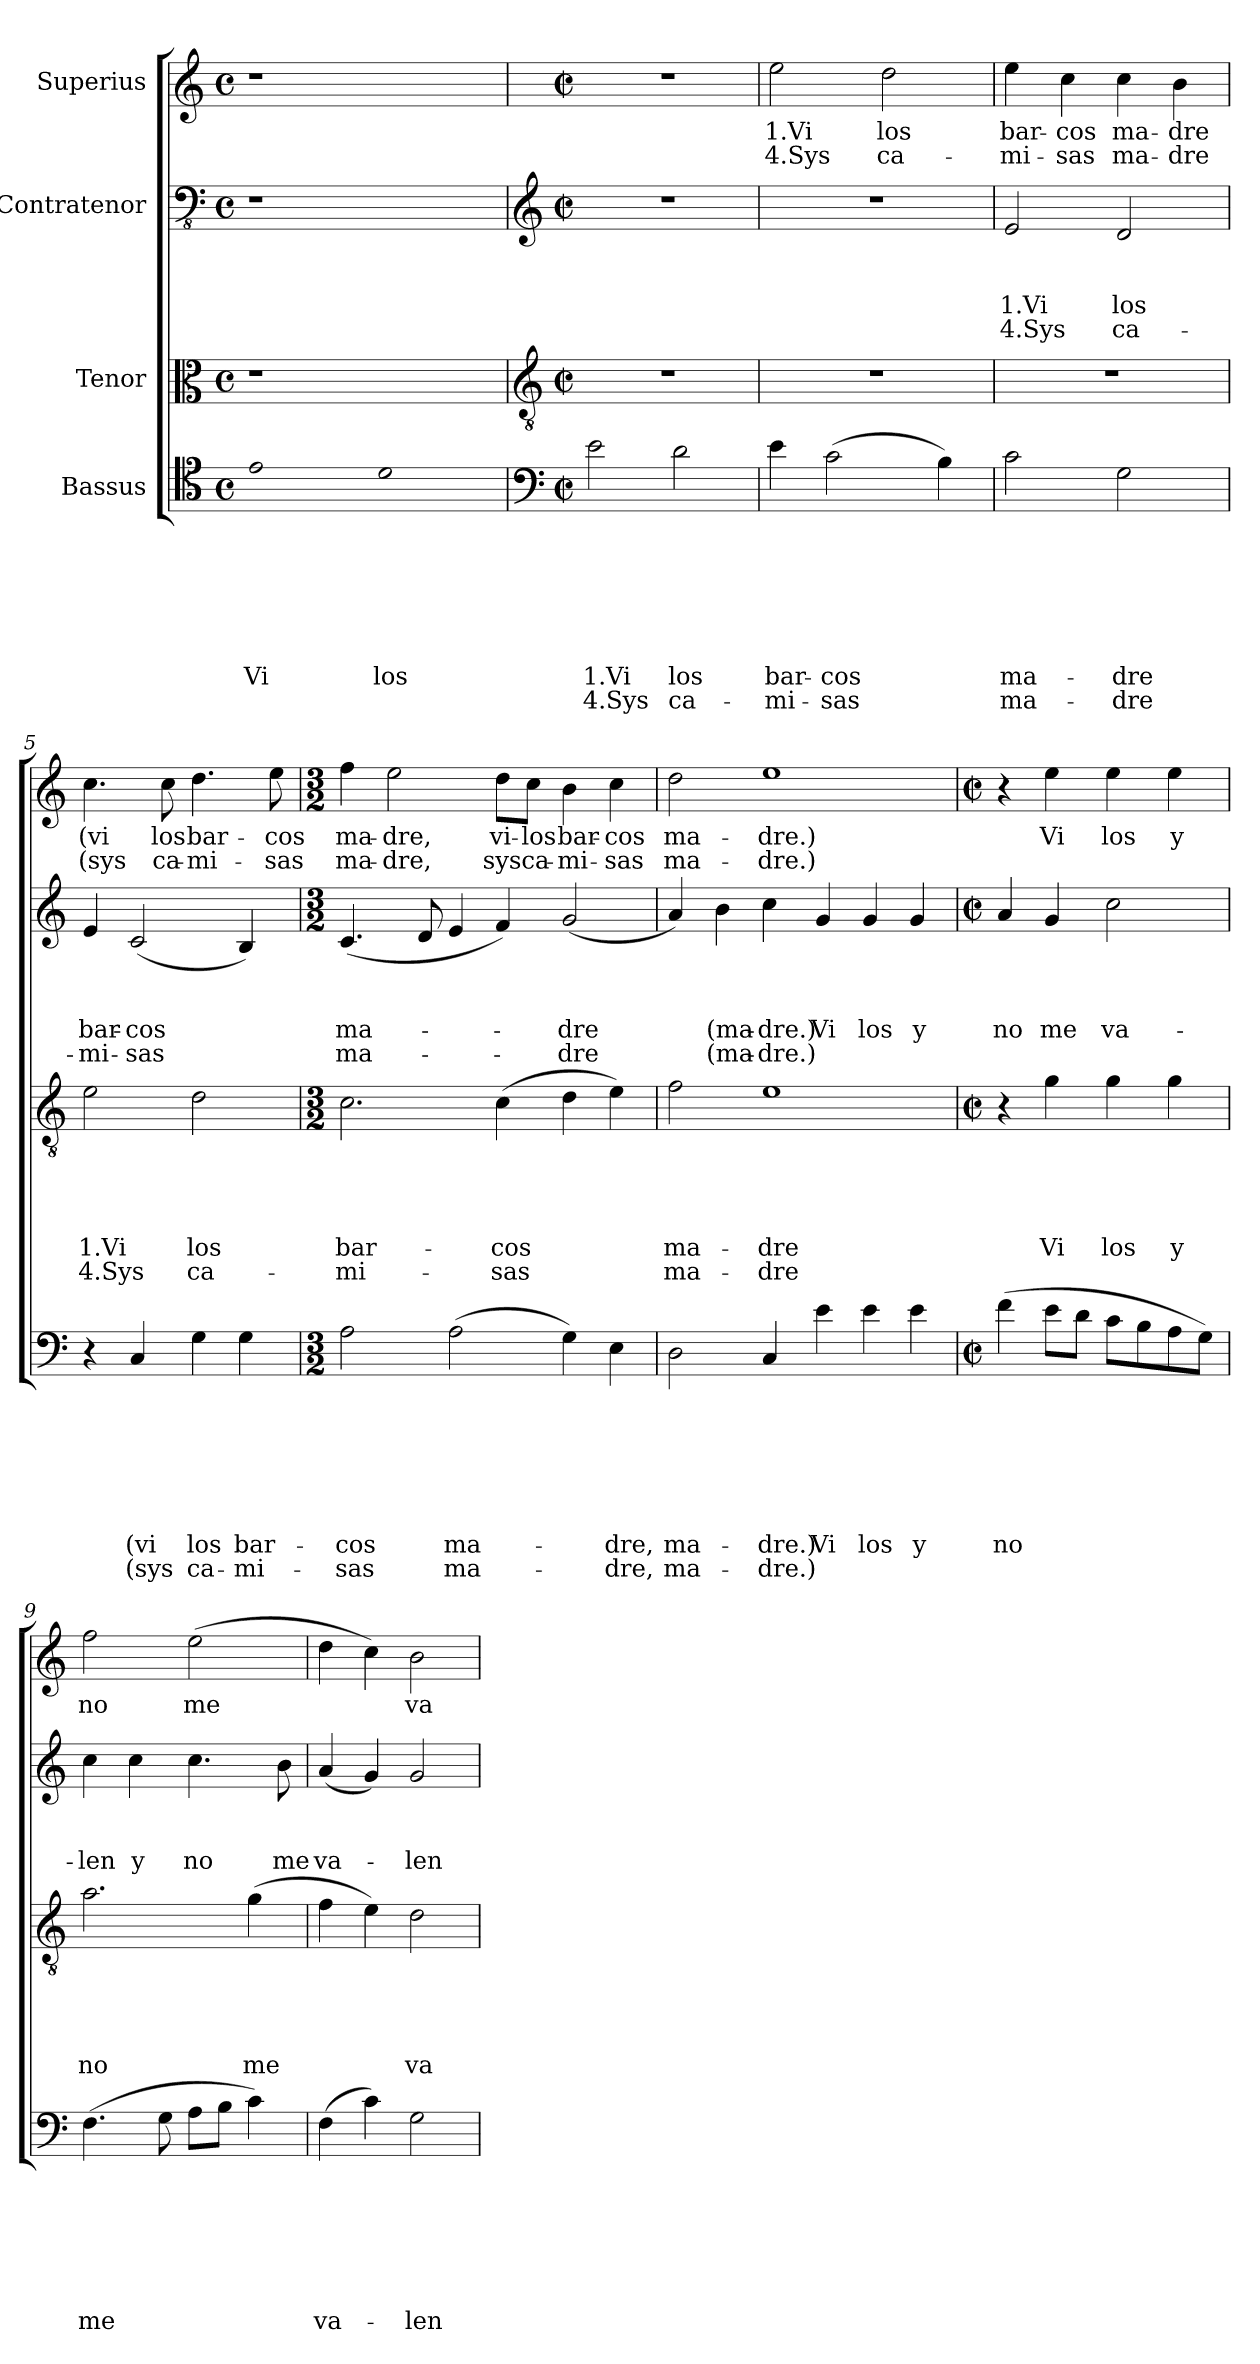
**kern	**text	**text	**text	**text	**text	**text	**text	**text	**kern	**text	**text	**text	**text	**text	**text	**kern	**text	**text	**text	**text	**kern	**text	**text
*part4	*part4	*part4	*part4	*part4	*part4	*part4	*part4	*part4	*part3	*part3	*part3	*part3	*part3	*part3	*part3	*part2	*part2	*part2	*part2	*part2	*part1	*part1	*part1
*staff4	*staff4	*staff4	*staff4	*staff4	*staff4	*staff4	*staff4	*staff4	*staff3	*staff3	*staff3	*staff3	*staff3	*staff3	*staff3	*staff2	*staff2	*staff2	*staff2	*staff2	*staff1	*staff1	*staff1
*I"Bassus	*	*	*	*	*	*	*	*	*I"Tenor	*	*	*	*	*	*	*I"Contratenor	*	*	*	*	*I"Superius	*	*
*clefC4	*	*	*	*	*	*	*	*	*clefC3	*	*	*	*	*	*	*clefFv4	*	*	*	*	*clefG2	*	*
*k[]	*	*	*	*	*	*	*	*	*k[]	*	*	*	*	*	*	*k[]	*	*	*	*	*k[]	*	*
*C:	*	*	*	*	*	*	*	*	*C:	*	*	*	*	*	*	*C:	*	*	*	*	*C:	*	*
*M4/4	*	*	*	*	*	*	*	*	*M4/4	*	*	*	*	*	*	*M4/4	*	*	*	*	*M4/4	*	*
*met(c)	*	*	*	*	*	*	*	*	*met(c)	*	*	*	*	*	*	*met(c)	*	*	*	*	*met(c)	*	*
=1	=1	=1	=1	=1	=1	=1	=1	=1	=1	=1	=1	=1	=1	=1	=1	=1	=1	=1	=1	=1	=1	=1	=1
!LO:N:head=open	!	!	!	!	!	!	!	!	!	!	!	!	!	!	!	!	!	!	!	!	!	!	!
1e	.	.	.	.	.	.	Vi	.	1r	.	.	.	.	.	.	1r	.	.	.	.	1r	.	.
!LO:N:head=open	!	!	!	!	!	!	!	!	!	!	!	!	!	!	!	!	!	!	!	!	!	!	!
1d	.	.	.	.	.	.	los	.	1ryy	.	.	.	.	.	.	1ryy	.	.	.	.	1ryy	.	.
!!LO:LB:g=z
=2	=2	=2	=2	=2	=2	=2	=2	=2	=2	=2	=2	=2	=2	=2	=2	=2	=2	=2	=2	=2	=2	=2	=2
*clefF4	*	*	*	*	*	*	*	*	*clefGv2	*	*	*	*	*	*	*clefG2	*	*	*	*	*	*	*
*k[]	*	*	*	*	*	*	*	*	*k[]	*	*	*	*	*	*	*k[]	*	*	*	*	*k[]	*	*
*C:	*	*	*	*	*	*	*	*	*C:	*	*	*	*	*	*	*C:	*	*	*	*	*C:	*	*
*M2/2	*	*	*	*	*	*	*	*	*M2/2	*	*	*	*	*	*	*M2/2	*	*	*	*	*M2/2	*	*
*met(c|)	*	*	*	*	*	*	*	*	*met(c|)	*	*	*	*	*	*	*met(c|)	*	*	*	*	*met(c|)	*	*
2e\	.	.	.	.	.	.	1.Vi	4.Sys	1r	.	.	.	.	.	.	1r	.	.	.	.	1r	.	.
2d\	.	.	.	.	.	.	los	ca-	.	.	.	.	.	.	.	.	.	.	.	.	.	.	.
=3	=3	=3	=3	=3	=3	=3	=3	=3	=3	=3	=3	=3	=3	=3	=3	=3	=3	=3	=3	=3	=3	=3	=3
4e\	.	.	.	.	.	.	bar-	-mi-	1r	.	.	.	.	.	.	1r	.	.	.	.	2ee\	1.Vi	4.Sys
(2c\	.	.	.	.	.	.	-cos	-sas	.	.	.	.	.	.	.	.	.	.	.	.	.	.	.
.	.	.	.	.	.	.	.	.	.	.	.	.	.	.	.	.	.	.	.	.	2dd\	los	ca-
4B\)	.	.	.	.	.	.	.	.	.	.	.	.	.	.	.	.	.	.	.	.	.	.	.
=4	=4	=4	=4	=4	=4	=4	=4	=4	=4	=4	=4	=4	=4	=4	=4	=4	=4	=4	=4	=4	=4	=4	=4
2c\	.	.	.	.	.	.	ma-	ma-	1r	.	.	.	.	.	.	2e/	.	.	1.Vi	4.Sys	4ee\	bar-	-mi-
.	.	.	.	.	.	.	.	.	.	.	.	.	.	.	.	.	.	.	.	.	4cc\	-cos	-sas
2G\	.	.	.	.	.	.	-dre	-dre	.	.	.	.	.	.	.	2d/	.	.	los	ca-	4cc\	ma-	ma-
.	.	.	.	.	.	.	.	.	.	.	.	.	.	.	.	.	.	.	.	.	4b\	-dre	-dre
!!LO:LB:g=z
=5	=5	=5	=5	=5	=5	=5	=5	=5	=5	=5	=5	=5	=5	=5	=5	=5	=5	=5	=5	=5	=5	=5	=5
4r	.	.	.	.	.	.	.	.	2e\	.	.	.	.	1.Vi	4.Sys	4e/	.	.	bar-	-mi-	4.cc\	(vi	(sys
4C/	.	.	.	.	.	.	(vi	(sys	.	.	.	.	.	.	.	(2c/	.	.	-cos	-sas	.	.	.
.	.	.	.	.	.	.	.	.	.	.	.	.	.	.	.	.	.	.	.	.	8cc\	los	ca-
4G\	.	.	.	.	.	.	los	ca-	2d\	.	.	.	.	los	ca-	.	.	.	.	.	4.dd\	bar-	-mi-
4G\	.	.	.	.	.	.	bar-	-mi-	.	.	.	.	.	.	.	4B/)	.	.	.	.	.	.	.
.	.	.	.	.	.	.	.	.	.	.	.	.	.	.	.	.	.	.	.	.	8ee\	-cos	-sas
=6	=6	=6	=6	=6	=6	=6	=6	=6	=6	=6	=6	=6	=6	=6	=6	=6	=6	=6	=6	=6	=6	=6	=6
*M3/2	*	*	*	*	*	*	*	*	*M3/2	*	*	*	*	*	*	*M3/2	*	*	*	*	*M3/2	*	*
2A\	.	.	.	.	.	.	-cos	-sas	2.c\	.	.	.	.	bar-	-mi-	(4.c/	.	.	ma-	ma-	4ff\	ma-	ma-
.	.	.	.	.	.	.	.	.	.	.	.	.	.	.	.	.	.	.	.	.	2ee\	-dre,	-dre,
.	.	.	.	.	.	.	.	.	.	.	.	.	.	.	.	8d/	.	.	.	.	.	.	.
(2A\	.	.	.	.	.	.	ma-	ma-	.	.	.	.	.	.	.	4e/	.	.	.	.	.	.	.
.	.	.	.	.	.	.	.	.	(4c\	.	.	.	.	-cos	-sas	4f/)	.	.	.	.	8dd\L	vi-	sys
.	.	.	.	.	.	.	.	.	.	.	.	.	.	.	.	.	.	.	.	.	8cc\J	-los	ca-
4G\)	.	.	.	.	.	.	.	.	4d\	.	.	.	.	.	.	(2g/	.	.	-dre	-dre	4b\	bar-	-mi-
4E\	.	.	.	.	.	.	-dre,	-dre,	4e\)	.	.	.	.	.	.	.	.	.	.	.	4cc\	-cos	-sas
=7	=7	=7	=7	=7	=7	=7	=7	=7	=7	=7	=7	=7	=7	=7	=7	=7	=7	=7	=7	=7	=7	=7	=7
2D\	.	.	.	.	.	.	ma-	ma-	2f\	.	.	.	.	ma-	ma-	4a/)	.	.	.	.	2dd\	ma-	ma-
.	.	.	.	.	.	.	.	.	.	.	.	.	.	.	.	4b\	.	.	(ma-	(ma-	.	.	.
4C/	.	.	.	.	.	.	-dre.)	-dre.)	1e	.	.	.	.	-dre	-dre	4cc\	.	.	-dre.)	-dre.)	1ee	-dre.)	-dre.)
4e\	.	.	.	.	.	.	Vi	.	.	.	.	.	.	.	.	4g/	.	.	Vi	.	.	.	.
4e\	.	.	.	.	.	.	los	.	.	.	.	.	.	.	.	4g/	.	.	los	.	.	.	.
4e\	.	.	.	.	.	.	y	.	.	.	.	.	.	.	.	4g/	.	.	y	.	.	.	.
!!LO:PB:g=z
=8	=8	=8	=8	=8	=8	=8	=8	=8	=8	=8	=8	=8	=8	=8	=8	=8	=8	=8	=8	=8	=8	=8	=8
*M2/2	*	*	*	*	*	*	*	*	*M2/2	*	*	*	*	*	*	*M2/2	*	*	*	*	*M2/2	*	*
*met(c|)	*	*	*	*	*	*	*	*	*met(c|)	*	*	*	*	*	*	*met(c|)	*	*	*	*	*met(c|)	*	*
(4f\	.	.	.	.	.	.	no	.	4r	.	.	.	.	.	.	4a/	.	.	no	.	4r	.	.
8e\L	.	.	.	.	.	.	.	.	4g\	.	.	.	.	Vi	.	4g/	.	.	me	.	4ee\	Vi	.
8d\J	.	.	.	.	.	.	.	.	.	.	.	.	.	.	.	.	.	.	.	.	.	.	.
8c\L	.	.	.	.	.	.	.	.	4g\	.	.	.	.	los	.	2cc\	.	.	va-	.	4ee\	los	.
8B\	.	.	.	.	.	.	.	.	.	.	.	.	.	.	.	.	.	.	.	.	.	.	.
8A\	.	.	.	.	.	.	.	.	4g\	.	.	.	.	y	.	.	.	.	.	.	4ee\	y	.
8G\J)	.	.	.	.	.	.	.	.	.	.	.	.	.	.	.	.	.	.	.	.	.	.	.
=9	=9	=9	=9	=9	=9	=9	=9	=9	=9	=9	=9	=9	=9	=9	=9	=9	=9	=9	=9	=9	=9	=9	=9
(4.F\	.	.	.	.	.	.	me	.	2.a\	.	.	.	.	no	.	4cc\	.	.	-len	.	2ff\	no	.
.	.	.	.	.	.	.	.	.	.	.	.	.	.	.	.	4cc\	.	.	y	.	.	.	.
8G\	.	.	.	.	.	.	.	.	.	.	.	.	.	.	.	.	.	.	.	.	.	.	.
8A\L	.	.	.	.	.	.	.	.	.	.	.	.	.	.	.	4.cc\	.	.	no	.	(2ee\	me	.
8B\J	.	.	.	.	.	.	.	.	.	.	.	.	.	.	.	.	.	.	.	.	.	.	.
4c\)	.	.	.	.	.	.	.	.	(4g\	.	.	.	.	me	.	.	.	.	.	.	.	.	.
.	.	.	.	.	.	.	.	.	.	.	.	.	.	.	.	8b\	.	.	me	.	.	.	.
=10	=10	=10	=10	=10	=10	=10	=10	=10	=10	=10	=10	=10	=10	=10	=10	=10	=10	=10	=10	=10	=10	=10	=10
(4F\	.	.	.	.	.	.	va-	.	4f\	.	.	.	.	.	.	(4a/	.	.	va-	.	4dd\	.	.
4c\)	.	.	.	.	.	.	.	.	4e\)	.	.	.	.	.	.	4g/)	.	.	.	.	4cc\)	.	.
2G\	.	.	.	.	.	.	-len	.	2d\	.	.	.	.	va-	.	2g/	.	.	-len	.	2b\	va-	.
=	=	=	=	=	=	=	=	=	=	=	=	=	=	=	=	=	=	=	=	=	=	=	=
*-	*-	*-	*-	*-	*-	*-	*-	*-	*-	*-	*-	*-	*-	*-	*-	*-	*-	*-	*-	*-	*-	*-	*-
